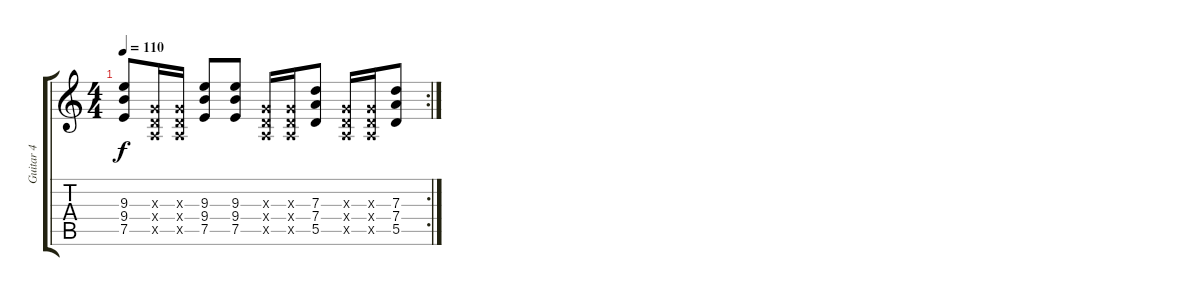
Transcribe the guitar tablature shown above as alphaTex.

\track ("Guitar 4" "Guitar 4") {instrument overdrivenguitar}
\staff {score tabs}
\tuning (E4 B3 G3 D3 A2 E2) {hide}
\rc 2
\ts (4 4)
\tempo 110
\clef g2
\ks c
(9.3 9.4 7.5).8{dy f} (0.3{x} 0.4{x} 0.5{x}).16 (0.3{x} 0.4{x} 0.5{x}).16 (9.3 9.4 7.5).8 (9.3 9.4 7.5).8 (0.3{x} 0.4{x} 0.5{x}).16 (0.3{x} 0.4{x} 0.5{x}).16 (7.3 7.4 5.5).8 (0.3{x} 0.4{x} 0.5{x}).16 (0.3{x} 0.4{x} 0.5{x}).16 (7.3 7.4 5.5).8
